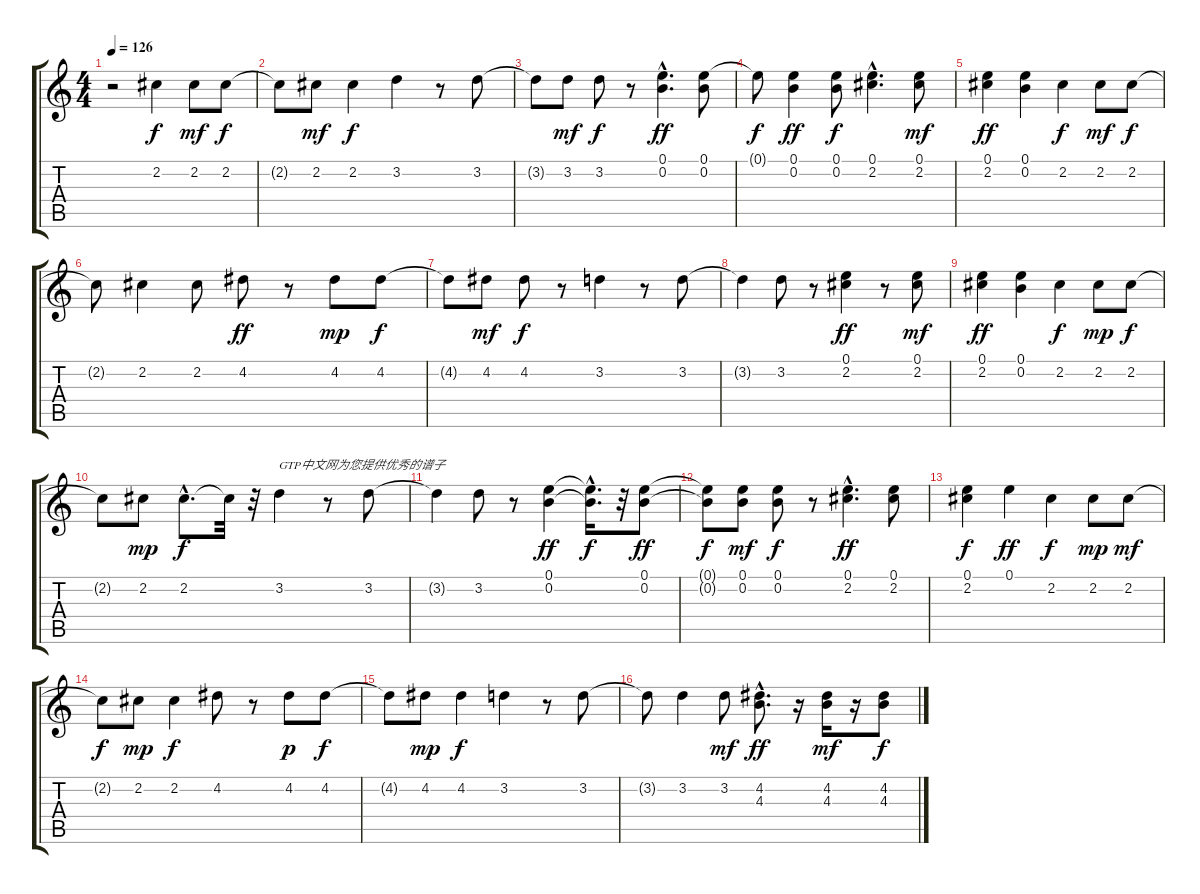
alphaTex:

\track "" {instrument acousticguitarsteel}
\staff {score tabs}
\tuning (E4 B3 G3 D3 A2 E2) {hide}
\ts (4 4)
\tempo 126
\clef g2
\ks c
r.2{dy f instrument acousticguitarsteel} 2.2.4 2.2.8{dy mf} 2.2.8{dy f} |
2.2{t}.8 2.2.8{dy mf} 2.2.4{dy f} 3.2.4 r.8 3.2.8 |
3.2{t}.8 3.2.8{dy mf} 3.2.8{dy f} r.8 (0.1{hac} 0.2).4{d dy ff} (0.1 0.2).8 |
0.1{t}.8{dy f} (0.1 0.2).4{dy ff} (0.1 0.2).8{dy f} (0.1{hac} 2.2{hac}).4{d} (0.1 2.2).8{dy mf} |
(0.1 2.2).4{dy ff} (0.1 0.2).4 2.2.4{dy f} 2.2.8{dy mf} 2.2.8{dy f} |
2.2{t}.8 2.2.4 2.2.8 4.2.8{dy ff} r.8 4.2.8{dy mp} 4.2.8{dy f} |
4.2{t}.8 4.2.8{dy mf} 4.2.8{dy f} r.8 3.2.4 r.8 3.2.8 |
3.2{t}.4 3.2.8 r.8 (0.1 2.2).4{dy ff} r.8 (0.1 2.2).8{dy mf} |
(0.1 2.2).4{dy ff} (0.1 0.2).4 2.2.4{dy f} 2.2.8{dy mp} 2.2.8{dy f} |
2.2{t}.8 2.2.8{dy mp} 2.2{hac}.8{d dy f} 2.2{t}.32 r.32 3.2.4{txt "GTP中文网为您提供优秀的谱子"} r.8 3.2.8 |
3.2{t}.4 3.2.8 r.8 (0.1 0.2).4{dy ff} (0.1{hac t} 0.2{t}).16{d dy f} r.32 (0.1 0.2).8{dy ff} |
(0.1{t} 0.2{t}).8{dy f} (0.1 0.2).8{dy mf} (0.1 0.2).8{dy f} r.8 (0.1{hac} 2.2{hac}).4{d dy ff} (0.1 2.2).8 |
(0.1 2.2).4{dy f} 0.1.4{dy ff} 2.2.4{dy f} 2.2.8{dy mp} 2.2.8{dy mf} |
2.2{t}.8{dy f} 2.2.8{dy mp} 2.2.4{dy f} 4.2.8 r.8 4.2.8{dy p} 4.2.8{dy f} |
4.2{t}.8 4.2.8{dy mp} 4.2.4{dy f} 3.2.4 r.8 3.2.8 |
3.2{t}.8 3.2.4 3.2.8{dy mf} (4.2{hac} 4.3{hac}).8{d dy ff} r.16 (4.2 4.3).16{dy mf} r.16 (4.2 4.3).8{dy f}
